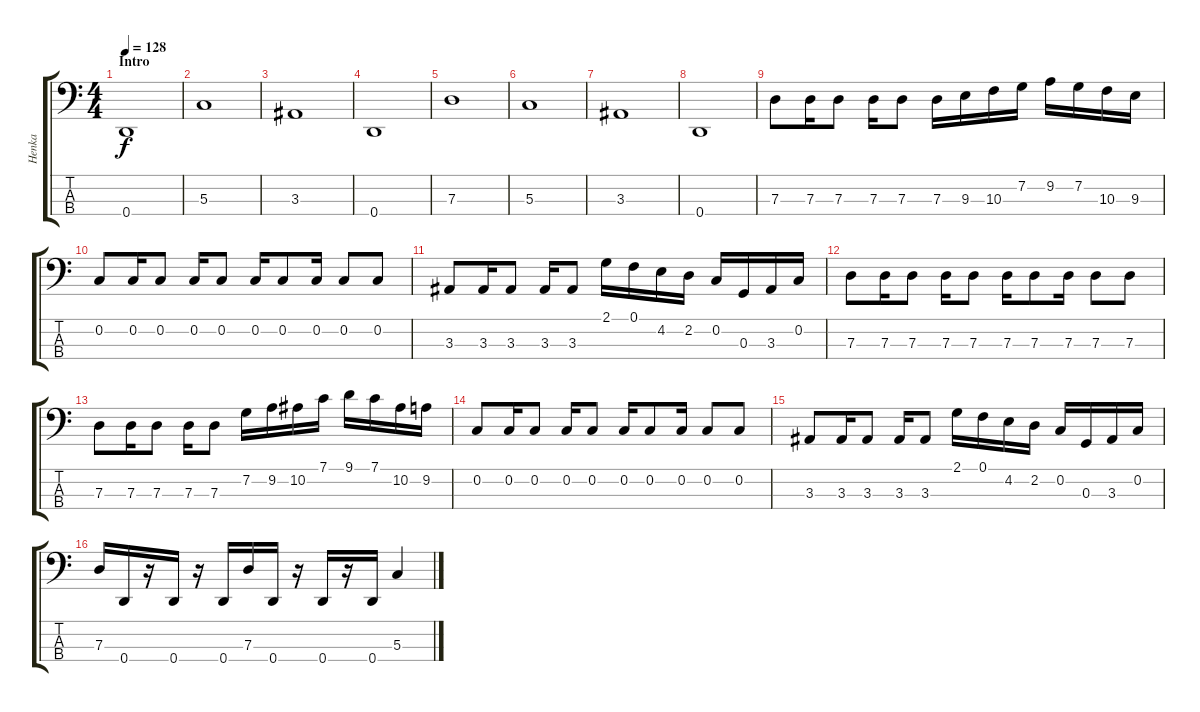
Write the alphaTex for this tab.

\track ("Henka" "Henka") {instrument electricbassfinger}
\staff {score tabs}
\tuning (F2 C2 G1 D1) {hide}
\ts (4 4)
\section ("" "Intro")
\tempo 128
\clef f4
\ks c
0.4.1{dy f instrument electricbassfinger} |
5.3.1 |
3.3.1 |
0.4.1 |
7.3.1 |
5.3.1 |
3.3.1 |
0.4.1 |
7.3.8 7.3.16 7.3.8 7.3.16 7.3.8 7.3.16 9.3.16 10.3.16 7.2.16 9.2.16 7.2.16 10.3.16 9.3.16 |
0.2.8 0.2.16 0.2.8 0.2.16 0.2.8 0.2.16 0.2.8 0.2.16 0.2.8 0.2.8 |
3.3.8 3.3.16 3.3.8 3.3.16 3.3.8 2.1.16 0.1.16 4.2.16 2.2.16 0.2.16 0.3.16 3.3.16 0.2.16 |
7.3.8 7.3.16 7.3.8 7.3.16 7.3.8 7.3.16 7.3.8 7.3.16 7.3.8 7.3.8 |
7.3.8 7.3.16 7.3.8 7.3.16 7.3.8 7.2.16 9.2.16 10.2.16 7.1.16 9.1.16 7.1.16 10.2.16 9.2.16 |
0.2.8 0.2.16 0.2.8 0.2.16 0.2.8 0.2.16 0.2.8 0.2.16 0.2.8 0.2.8 |
3.3.8 3.3.16 3.3.8 3.3.16 3.3.8 2.1.16 0.1.16 4.2.16 2.2.16 0.2.16 0.3.16 3.3.16 0.2.16 |
7.3.16 0.4.16 r.16 0.4.16 r.16 0.4.16 7.3.16 0.4.16 r.16 0.4.16 r.16 0.4.16 5.3.4
